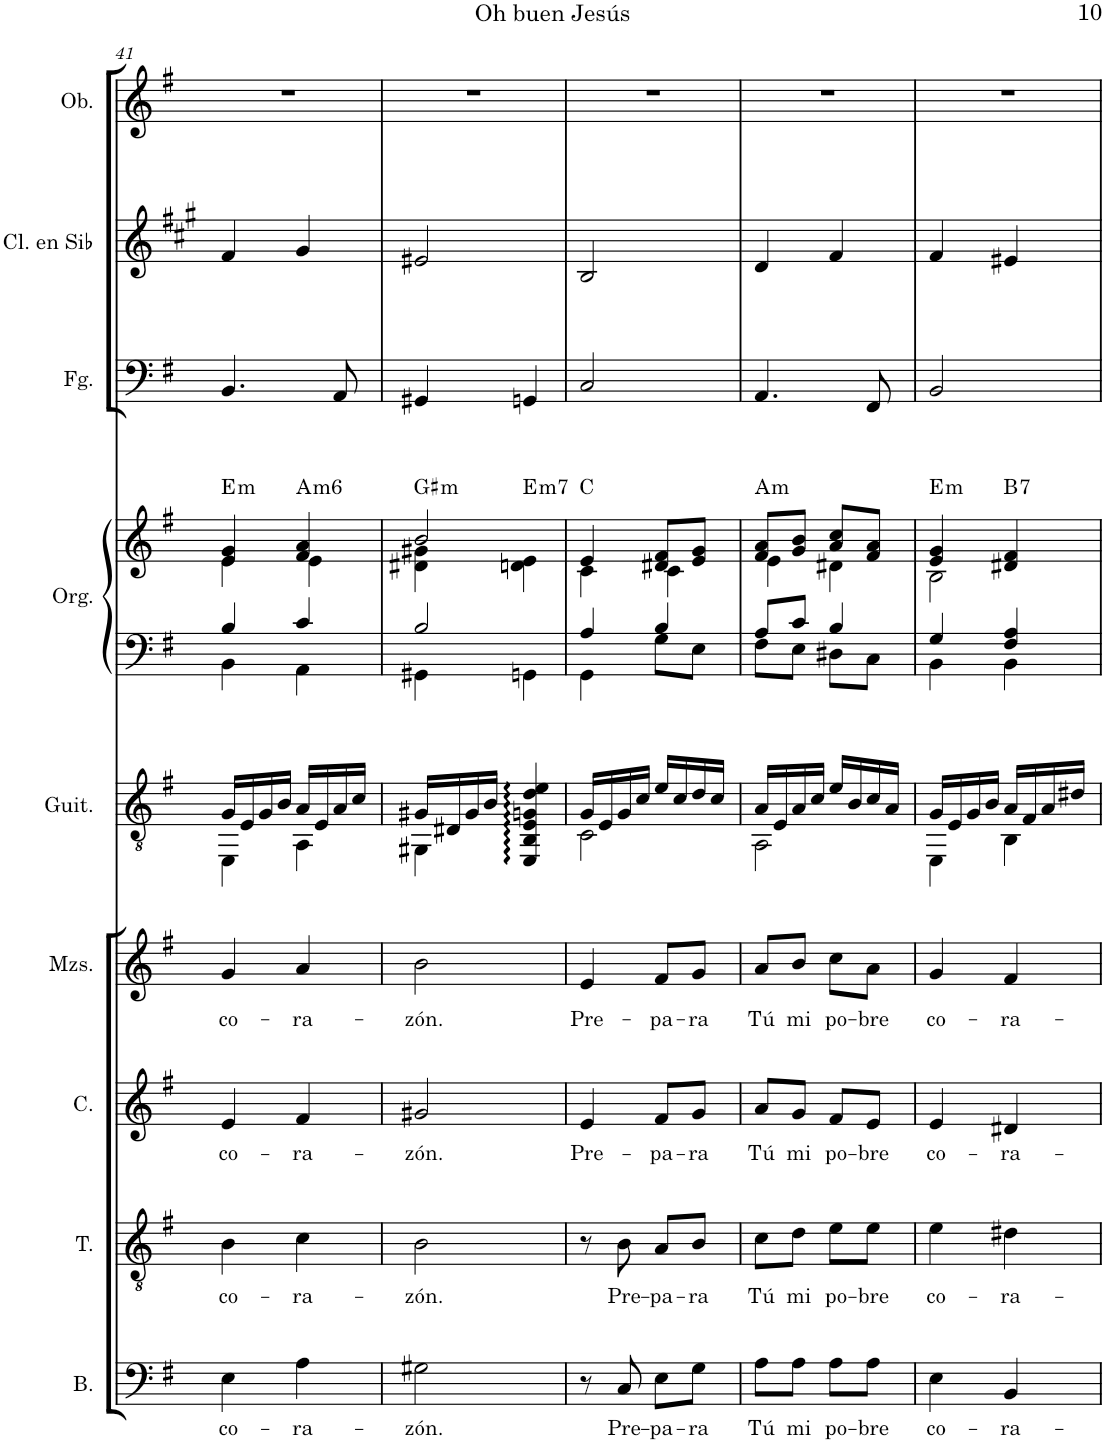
**kern	**text	**kern	**text	**kern	**text	**kern	**text	**kern	**harte	**kern	**kern	**harte	**kern	**kern	**kern
*part9	*part9	*part8	*part8	*part7	*part7	*part6	*part6	*part5	*part5	*part4	*part4	*part4	*part3	*part2	*part1
*staff10	*staff10	*staff9	*staff9	*staff8	*staff8	*staff7	*staff7	*staff6	*	*staff5	*staff4	*	*staff3	*staff2	*staff1
*I"Bajo	*	*I"Tenor	*	*I"Contralto	*	*I"Mezzosoprano	*	*I"Guitarra acústica	*	*I"Órgano	*	*	*I"Fagot	*I"Clarinete en Sib	*I"Oboe
*I'B.	*	*I'T.	*	*I'C.	*	*I'Mzs.	*	*I'Guit.	*	*	*	*	*I'Fg.	*I'Cl. en Sib	*I'Ob.
!!LO:PB:g=z
*clefF4	*	*clefGv2	*	*clefG2	*	*clefG2	*	*clefGv2	*	*clefF4	*clefG2	*	*clefF4	*clefG2	*clefG2
*	*	*	*	*	*	*	*	*	*	*	*	*	*	*Trd1c2	*
*k[f#]	*	*k[f#]	*	*k[f#]	*	*k[f#]	*	*k[f#]	*	*k[f#]	*k[f#]	*	*k[f#]	*k[f#c#g#]	*k[f#]
*M2/4	*	*M2/4	*	*M2/4	*	*M2/4	*	*M2/4	*	*M2/4	*M2/4	*	*M2/4	*M2/4	*M2/4
=41	=41	=41	=41	=41	=41	=41	=41	=41	=41	=41	=41	=41	=41	=41	=41
!	!LO:LY:b	!	!LO:LY:b	!	!LO:LY:b	!	!LO:LY:b	!	!LO:H:kt=m	!	!	!LO:H:kt=m	!	!	!
*	*	*	*	*	*	*	*	*^	*	*^	*^	*	*	*	*
4E\	co-	4B\	co-	4e/	co-	4g/	co-	16G/LL	4EE\	E:min	4B/	4BB\	4e/ 4g/	4e\	E:min	4.BB/	4f#/	2r
.	.	.	.	.	.	.	.	16E/	.	.	.	.	.	.	.	.	.	.
.	.	.	.	.	.	.	.	16G/	.	.	.	.	.	.	.	.	.	.
.	.	.	.	.	.	.	.	16B/JJ	.	.	.	.	.	.	.	.	.	.
!	!LO:LY:b	!	!LO:LY:b	!	!LO:LY:b	!	!LO:LY:b	!	!	!LO:H:kt=m6	!	!	!	!	!LO:H:kt=m6	!	!	!
4A\	-ra-	4c\	-ra-	4f#/	-ra-	4a/	-ra-	16A/LL	4AA\	A:min6	4c/	4AA\	4f#/ 4a/	4e\	A:min6	.	4g#/	.
.	.	.	.	.	.	.	.	16E/	.	.	.	.	.	.	.	.	.	.
.	.	.	.	.	.	.	.	16A/	.	.	.	.	.	.	.	8AA/	.	.
.	.	.	.	.	.	.	.	16c/JJ	.	.	.	.	.	.	.	.	.	.
=42	=42	=42	=42	=42	=42	=42	=42	=42	=42	=42	=42	=42	=42	=42	=42	=42	=42	=42
!	!LO:LY:b	!	!LO:LY:b	!	!LO:LY:b	!	!LO:LY:b	!	!	!LO:H:kt=m	!	!	!	!	!LO:H:kt=m	!	!	!
2G#X\	-zón.	2B\	-zón.	2g#X/	-zón.	2b\	-zón.	16G#X/LL	4GG#X\	G#:min	2B/	4GG#X\	2b/	4d#X\ 4g#X\	G#:min	4GG#X/	2e#X/	2r
.	.	.	.	.	.	.	.	16D#X/	.	.	.	.	.	.	.	.	.	.
.	.	.	.	.	.	.	.	16G#/	.	.	.	.	.	.	.	.	.	.
.	.	.	.	.	.	.	.	16B/JJ	.	.	.	.	.	.	.	.	.	.
!	!	!	!	!	!	!	!	!	!	!LO:H:kt=m7	!	!	!	!	!LO:H:kt=m7	!	!	!
.	.	.	.	.	.	.	.	4EE/ 4BB/ 4E/ 4Gn/ 4d/ 4e/	4ryy	E:min7	.	4GGn\	.	4dn\ 4e\	E:min7	4GGn/	.	.
=43	=43	=43	=43	=43	=43	=43	=43	=43	=43	=43	=43	=43	=43	=43	=43	=43	=43	=43
!	!	!	!	!	!LO:LY:b	!	!LO:LY:b	!	!	!	!	!	!	!	!	!	!	!
8r	.	8r	.	4e/	Pre-	4e/	Pre-	16G/LL	2C\	C:maj	4A/	4GG\	4e/	4c\	C:maj	2C/	2B/	2r
.	.	.	.	.	.	.	.	16E/	.	.	.	.	.	.	.	.	.	.
!	!LO:LY:b	!	!LO:LY:b	!	!	!	!	!	!	!	!	!	!	!	!	!	!	!
8C/	Pre-	8B\	Pre-	.	.	.	.	16G/	.	.	.	.	.	.	.	.	.	.
.	.	.	.	.	.	.	.	16c/JJ	.	.	.	.	.	.	.	.	.	.
!	!LO:LY:b	!	!LO:LY:b	!	!LO:LY:b	!	!LO:LY:b	!	!	!	!	!	!	!	!	!	!	!
8E\L	-pa-	8A/L	-pa-	8f#/L	-pa-	8f#/L	-pa-	16e/LL	.	.	4B/	8G\L	8d#X/ 8f#/L	4c\	.	.	.	.
.	.	.	.	.	.	.	.	16c/	.	.	.	.	.	.	.	.	.	.
!	!LO:LY:b	!	!LO:LY:b	!	!LO:LY:b	!	!LO:LY:b	!	!	!	!	!	!	!	!	!	!	!
8G\J	-ra	8B/J	-ra	8g/J	-ra	8g/J	-ra	16d/	.	.	.	8E\J	8e/ 8g/J	.	.	.	.	.
.	.	.	.	.	.	.	.	16c/JJ	.	.	.	.	.	.	.	.	.	.
=44	=44	=44	=44	=44	=44	=44	=44	=44	=44	=44	=44	=44	=44	=44	=44	=44	=44	=44
!	!LO:LY:b	!	!LO:LY:b	!	!LO:LY:b	!	!LO:LY:b	!	!	!LO:H:kt=m	!	!	!	!	!LO:H:kt=m	!	!	!
8A\L	Tú	8c\L	Tú	8a/L	Tú	8a/L	Tú	16A/LL	2AA\	A:min	8A/L	8F#\L	8f#/ 8a/L	4e\	A:min	4.AA/	4d/	2r
.	.	.	.	.	.	.	.	16E/	.	.	.	.	.	.	.	.	.	.
!	!LO:LY:b	!	!LO:LY:b	!	!LO:LY:b	!	!LO:LY:b	!	!	!	!	!	!	!	!	!	!	!
8A\J	mi	8d\J	mi	8g/J	mi	8b/J	mi	16A/	.	.	8c/J	8E\J	8g/ 8b/J	.	.	.	.	.
.	.	.	.	.	.	.	.	16c/JJ	.	.	.	.	.	.	.	.	.	.
!	!LO:LY:b	!	!LO:LY:b	!	!LO:LY:b	!	!LO:LY:b	!	!	!	!	!	!	!	!	!	!	!
8A\L	po-	8e\L	po-	8f#/L	po-	8cc\L	po-	16e/LL	.	.	4B/	8D#X\L	8a/ 8cc/L	4d#X\	.	.	4f#/	.
.	.	.	.	.	.	.	.	16B/	.	.	.	.	.	.	.	.	.	.
!	!LO:LY:b	!	!LO:LY:b	!	!LO:LY:b	!	!LO:LY:b	!	!	!	!	!	!	!	!	!	!	!
8A\J	-bre	8e\J	-bre	8e/J	-bre	8a\J	-bre	16c/	.	.	.	8C\J	8f#/ 8a/J	.	.	8FF#/	.	.
.	.	.	.	.	.	.	.	16A/JJ	.	.	.	.	.	.	.	.	.	.
=45	=45	=45	=45	=45	=45	=45	=45	=45	=45	=45	=45	=45	=45	=45	=45	=45	=45	=45
!	!LO:LY:b	!	!LO:LY:b	!	!LO:LY:b	!	!LO:LY:b	!	!	!LO:H:kt=m	!	!	!	!	!LO:H:kt=m	!	!	!
4E\	co-	4e\	co-	4e/	co-	4g/	co-	16G/LL	4EE\	E:min	4G/	4BB\	4e/ 4g/	2B\	E:min	2BB/	4f#/	2r
.	.	.	.	.	.	.	.	16E/	.	.	.	.	.	.	.	.	.	.
.	.	.	.	.	.	.	.	16G/	.	.	.	.	.	.	.	.	.	.
.	.	.	.	.	.	.	.	16B/JJ	.	.	.	.	.	.	.	.	.	.
!	!LO:LY:b	!	!LO:LY:b	!	!LO:LY:b	!	!LO:LY:b	!	!	!LO:H:kt=7	!	!	!	!	!LO:H:kt=7	!	!	!
4BB/	-ra-	4d#X\	-ra-	4d#X/	-ra-	4f#/	-ra-	16A/LL	4BB\	B:7	4F#/ 4A/	4BB\	4d#X/ 4f#/	.	B:7	.	4e#X/	.
.	.	.	.	.	.	.	.	16F#/	.	.	.	.	.	.	.	.	.	.
.	.	.	.	.	.	.	.	16A/	.	.	.	.	.	.	.	.	.	.
.	.	.	.	.	.	.	.	16d#X/JJ	.	.	.	.	.	.	.	.	.	.
*	*	*	*	*	*	*	*	*v	*v	*	*	*	*	*	*	*	*	*
*	*	*	*	*	*	*	*	*	*	*v	*v	*	*	*	*	*	*
*	*	*	*	*	*	*	*	*	*	*	*v	*v	*	*	*	*
=	=	=	=	=	=	=	=	=	=	=	=	=	=	=	=
*-	*-	*-	*-	*-	*-	*-	*-	*-	*-	*-	*-	*-	*-	*-	*-
